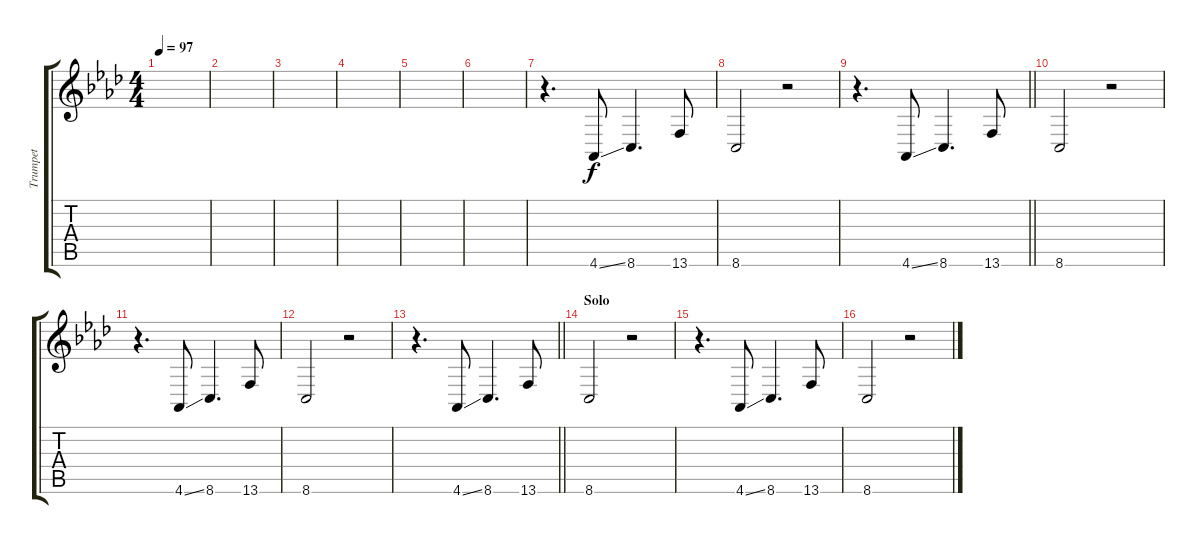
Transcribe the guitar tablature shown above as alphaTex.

\track ("Trumpet" "Trumpet") {instrument trumpet}
\staff {score tabs}
\tuning (E4 B3 G3 D3 A2 E2) {hide}
\ts (4 4)
\tempo 97
\clef g2
\ks fminor
|
|
|
|
|
|
r.4{d} 4.6{ss}.8 8.6.4{d} 13.6.8 |
8.6.2 r.2 |
\barLineRight lightlight
r.4{d} 4.6{ss}.8 8.6.4{d} 13.6.8 |
8.6.2 r.2 |
r.4{d} 4.6{ss}.8 8.6.4{d} 13.6.8 |
8.6.2 r.2 |
\barLineRight lightlight
r.4{d} 4.6{ss}.8 8.6.4{d} 13.6.8 |
\section ("" "Solo")
8.6.2 r.2 |
r.4{d} 4.6{ss}.8 8.6.4{d} 13.6.8 |
8.6.2 r.2
